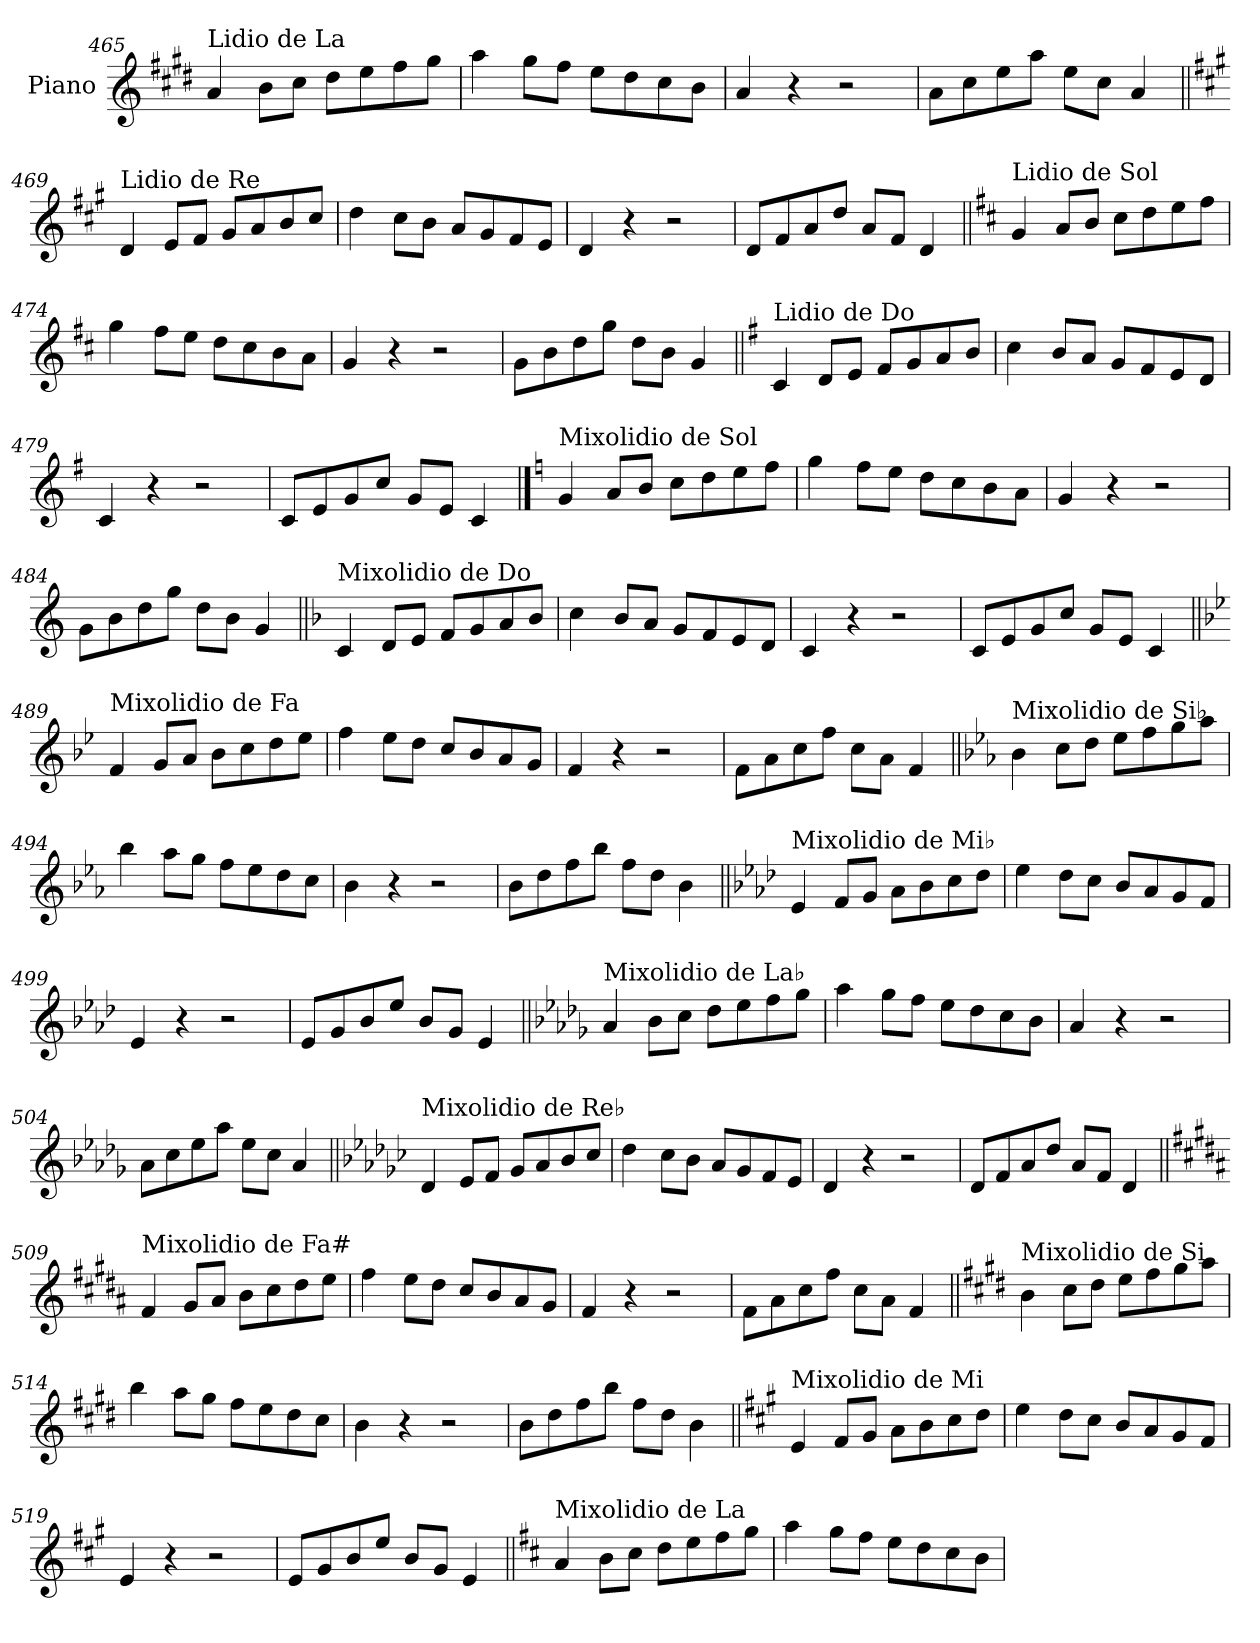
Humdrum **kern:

**kern
*part1
*staff1
*I"Piano
*I'Pno.
!!LO:LB:g=z
*clefG2
*k[f#c#g#d#]
=465
!LO:TX:a:t=Lidio de La
4a/
8b\L
8cc#\J
8dd#\L
8ee\
8ff#\
8gg#\J
=466
4aa\
8gg#\L
8ff#\J
8ee\L
8dd#\
8cc#\
8b\J
=467
4a/
4r
2r
=468
8a\L
8cc#\
8ee\
8aa\J
8ee\L
8cc#\J
4a/
!!LO:LB:g=z
=469||
*k[f#c#g#]
!LO:TX:a:t=Lidio de Re
4d/
8e/L
8f#/J
8g#/L
8a/
8b/
8cc#/J
=470
4dd\
8cc#\L
8b\J
8a/L
8g#/
8f#/
8e/J
=471
4d/
4r
2r
=472
8d/L
8f#/
8a/
8dd/J
8a/L
8f#/J
4d/
!!LO:LB:g=z
=473||
*k[f#c#]
!LO:TX:a:t=Lidio de Sol
4g/
8a/L
8b/J
8cc#\L
8dd\
8ee\
8ff#\J
=474
4gg\
8ff#\L
8ee\J
8dd\L
8cc#\
8b\
8a\J
=475
4g/
4r
2r
=476
8g\L
8b\
8dd\
8gg\J
8dd\L
8b\J
4g/
!!LO:LB:g=z
=477||
*k[f#]
!LO:TX:a:t=Lidio de Do
4c/
8d/L
8e/J
8f#/L
8g/
8a/
8b/J
=478
4cc\
8b/L
8a/J
8g/L
8f#/
8e/
8d/J
=479
4c/
4r
2r
=480
8c/L
8e/
8g/
8cc/J
8g/L
8e/J
4c/
!!LO:PB:g=z
==481
*k[]
!LO:TX:a:t=Mixolidio de Sol
4g/
8a/L
8b/J
8cc\L
8dd\
8ee\
8ff\J
=482
4gg\
8ff\L
8ee\J
8dd\L
8cc\
8b\
8a\J
=483
4g/
4r
2r
=484
8g\L
8b\
8dd\
8gg\J
8dd\L
8b\J
4g/
!!LO:LB:g=z
=485||
*k[b-]
!LO:TX:a:t=Mixolidio de Do
4c/
8d/L
8e/J
8f/L
8g/
8a/
8b-/J
=486
4cc\
8b-/L
8a/J
8g/L
8f/
8e/
8d/J
=487
4c/
4r
2r
=488
8c/L
8e/
8g/
8cc/J
8g/L
8e/J
4c/
!!LO:LB:g=z
=489||
*k[b-e-]
!LO:TX:a:t=Mixolidio de Fa
4f/
8g/L
8a/J
8b-\L
8cc\
8dd\
8ee-\J
=490
4ff\
8ee-\L
8dd\J
8cc/L
8b-/
8a/
8g/J
=491
4f/
4r
2r
=492
8f\L
8a\
8cc\
8ff\J
8cc\L
8a\J
4f/
!!LO:LB:g=z
=493||
*k[b-e-a-]
!LO:TX:a:t=Mixolidio de Si♭
4b-\
8cc\L
8dd\J
8ee-\L
8ff\
8gg\
8aa-\J
=494
4bb-\
8aa-\L
8gg\J
8ff\L
8ee-\
8dd\
8cc\J
=495
4b-\
4r
2r
=496
8b-\L
8dd\
8ff\
8bb-\J
8ff\L
8dd\J
4b-\
!!LO:LB:g=z
=497||
*k[b-e-a-d-]
!LO:TX:a:t=Mixolidio de Mi♭
4e-/
8f/L
8g/J
8a-\L
8b-\
8cc\
8dd-\J
=498
4ee-\
8dd-\L
8cc\J
8b-/L
8a-/
8g/
8f/J
=499
4e-/
4r
2r
=500
8e-/L
8g/
8b-/
8ee-/J
8b-/L
8g/J
4e-/
!!LO:LB:g=z
=501||
*k[b-e-a-d-g-]
!LO:TX:a:t=Mixolidio de La♭
4a-/
8b-\L
8cc\J
8dd-\L
8ee-\
8ff\
8gg-\J
=502
4aa-\
8gg-\L
8ff\J
8ee-\L
8dd-\
8cc\
8b-\J
=503
4a-/
4r
2r
=504
8a-\L
8cc\
8ee-\
8aa-\J
8ee-\L
8cc\J
4a-/
!!LO:LB:g=z
=505||
*k[b-e-a-d-g-c-]
!LO:TX:a:t=Mixolidio de Re♭
4d-/
8e-/L
8f/J
8g-/L
8a-/
8b-/
8cc-/J
=506
4dd-\
8cc-\L
8b-\J
8a-/L
8g-/
8f/
8e-/J
=507
4d-/
4r
2r
=508
8d-/L
8f/
8a-/
8dd-/J
8a-/L
8f/J
4d-/
!!LO:LB:g=z
=509||
*k[f#c#g#d#a#]
!LO:TX:a:t=Mixolidio de Fa#
4f#/
8g#/L
8a#/J
8b\L
8cc#\
8dd#\
8ee\J
=510
4ff#\
8ee\L
8dd#\J
8cc#/L
8b/
8a#/
8g#/J
=511
4f#/
4r
2r
=512
8f#\L
8a#\
8cc#\
8ff#\J
8cc#\L
8a#\J
4f#/
!!LO:LB:g=z
=513||
*k[f#c#g#d#]
!LO:TX:a:t=Mixolidio de Si
4b\
8cc#\L
8dd#\J
8ee\L
8ff#\
8gg#\
8aa\J
=514
4bb\
8aa\L
8gg#\J
8ff#\L
8ee\
8dd#\
8cc#\J
=515
4b\
4r
2r
=516
8b\L
8dd#\
8ff#\
8bb\J
8ff#\L
8dd#\J
4b\
!!LO:LB:g=z
=517||
*k[f#c#g#]
!LO:TX:a:t=Mixolidio de Mi
4e/
8f#/L
8g#/J
8a\L
8b\
8cc#\
8dd\J
=518
4ee\
8dd\L
8cc#\J
8b/L
8a/
8g#/
8f#/J
=519
4e/
4r
2r
=520
8e/L
8g#/
8b/
8ee/J
8b/L
8g#/J
4e/
!!LO:LB:g=z
=521||
*k[f#c#]
!LO:TX:a:t=Mixolidio de La
4a/
8b\L
8cc#\J
8dd\L
8ee\
8ff#\
8gg\J
=522
4aa\
8gg\L
8ff#\J
8ee\L
8dd\
8cc#\
8b\J
=
*-
